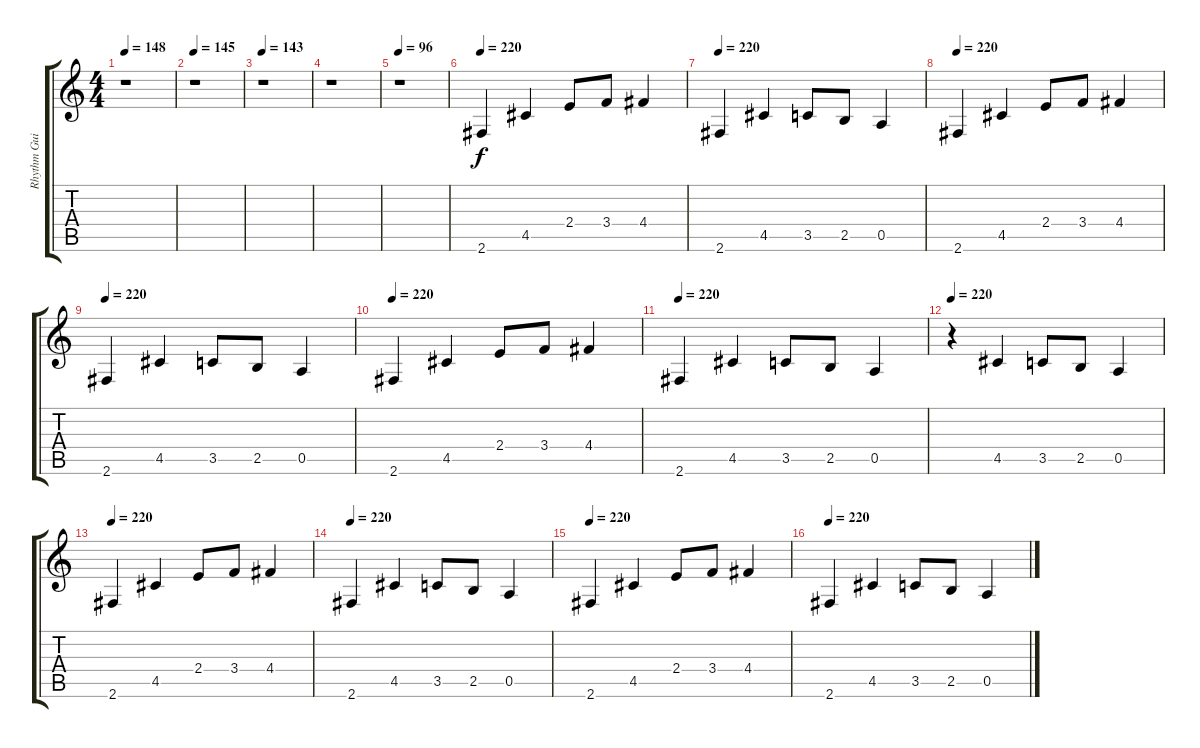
\track ("Rhythm Guitar" "Rhythm Gui") {instrument overdrivenguitar}
\staff {score tabs}
\tuning (E4 B3 G3 D3 A2 E2) {hide}
\ts (4 4)
\tempo 148
\clef g2
\ks c
r.1{dy f} |
\tempo 145
r.1 |
\tempo 143
r.1 |
r.1 |
\tempo 96
r.1 |
\tempo 220
2.6.4 4.5.4 2.4.8 3.4.8 4.4.4 |
\tempo 220
2.6.4 4.5.4 3.5.8 2.5.8 0.5.4 |
\tempo 220
2.6.4 4.5.4 2.4.8 3.4.8 4.4.4 |
\tempo 220
2.6.4 4.5.4 3.5.8 2.5.8 0.5.4 |
\tempo 220
2.6.4 4.5.4 2.4.8 3.4.8 4.4.4 |
\tempo 220
2.6.4 4.5.4 3.5.8 2.5.8 0.5.4 |
\tempo 220
r.4 4.5.4 3.5.8 2.5.8 0.5.4 |
\tempo 220
2.6.4 4.5.4 2.4.8 3.4.8 4.4.4 |
\tempo 220
2.6.4 4.5.4 3.5.8 2.5.8 0.5.4 |
\tempo 220
2.6.4 4.5.4 2.4.8 3.4.8 4.4.4 |
\tempo 220
2.6.4 4.5.4 3.5.8 2.5.8 0.5.4
